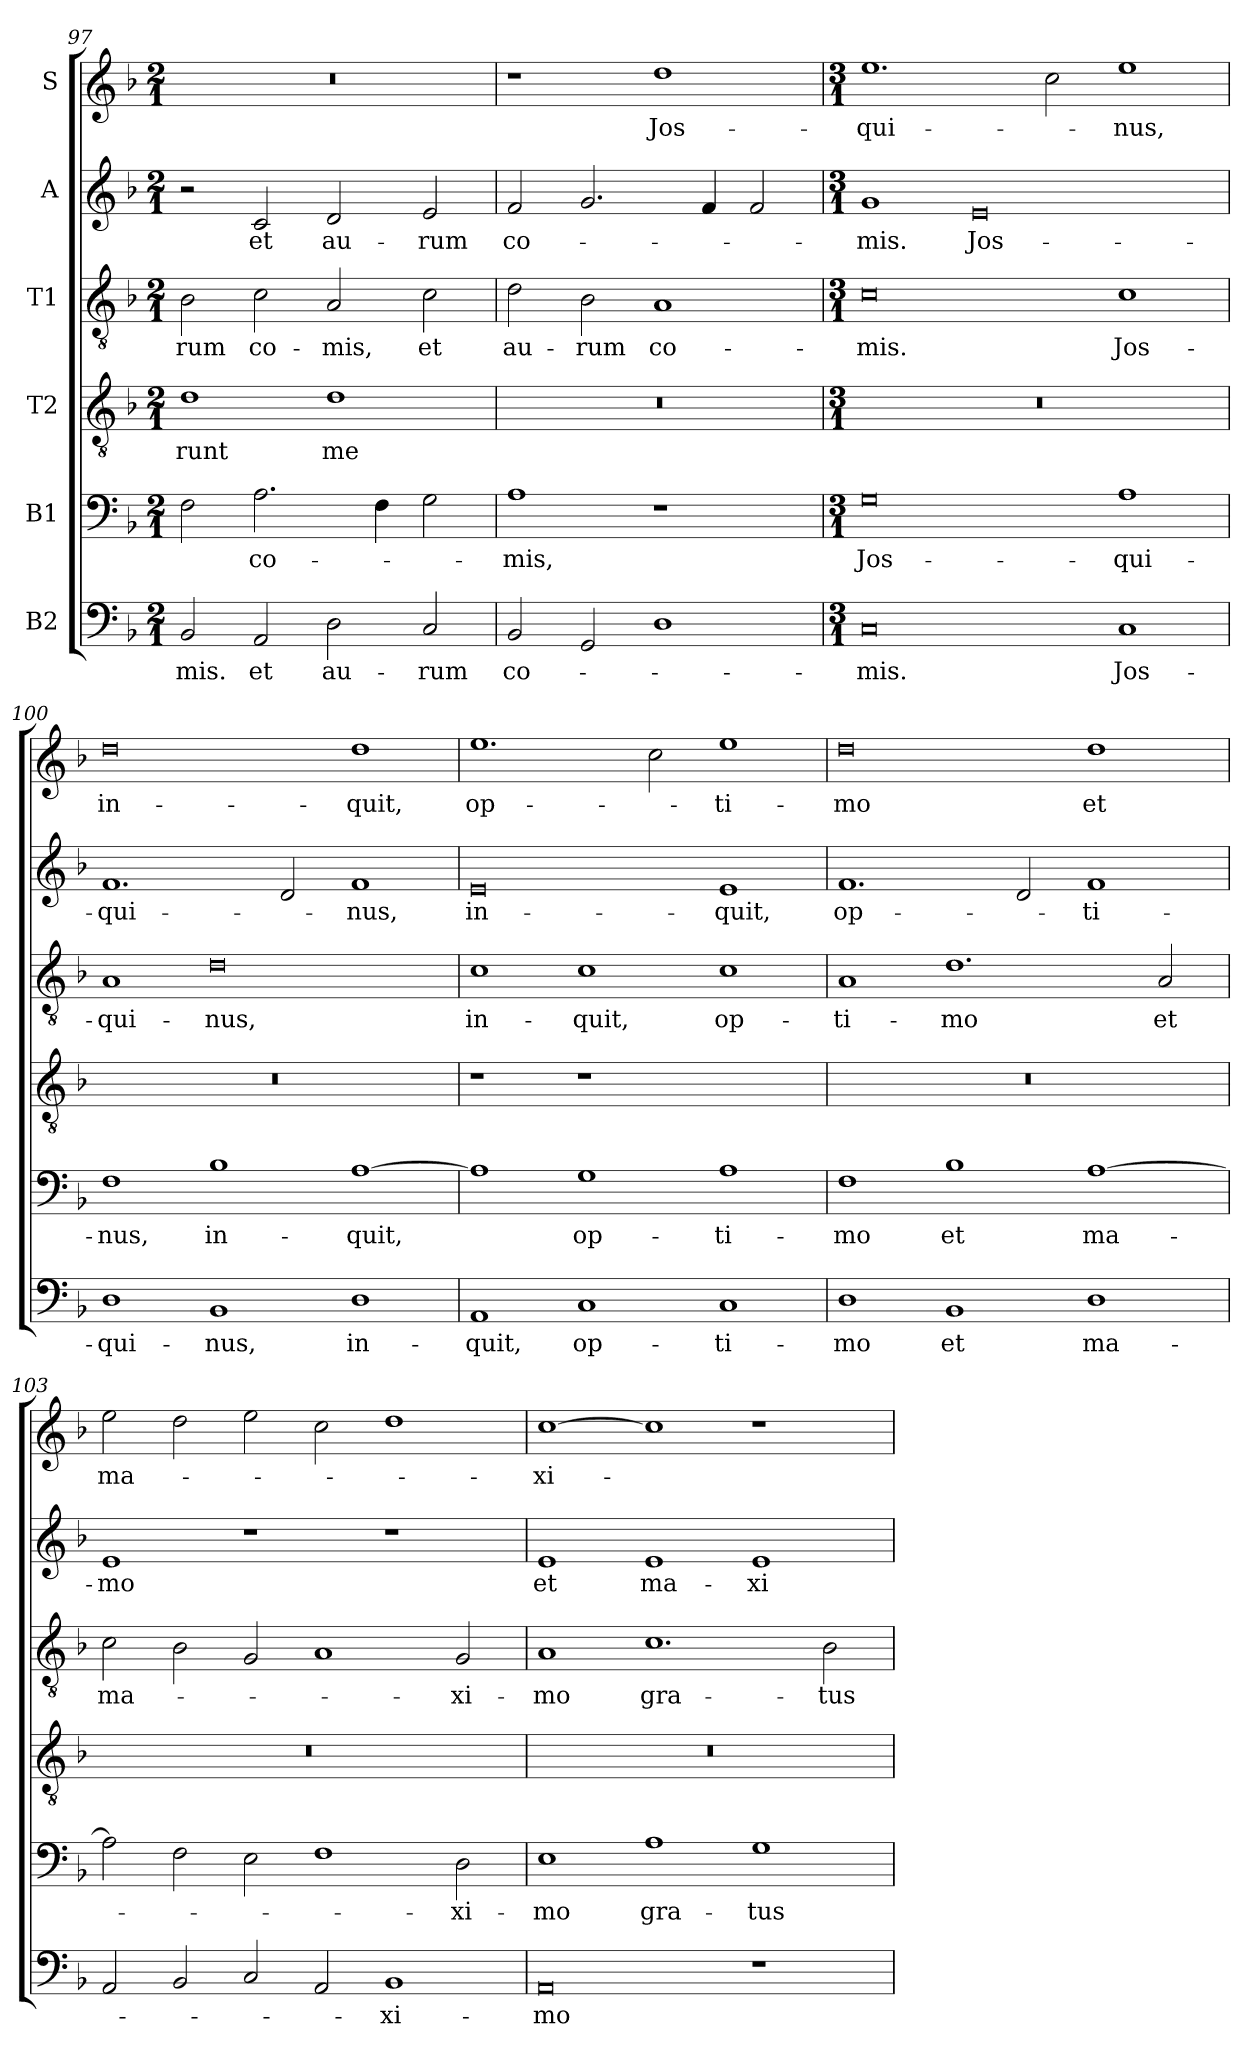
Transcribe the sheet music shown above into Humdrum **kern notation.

**kern	**text	**kern	**text	**kern	**text	**kern	**text	**kern	**text	**kern	**text
*part6	*part6	*part5	*part5	*part4	*part4	*part3	*part3	*part2	*part2	*part1	*part1
*staff6	*staff6	*staff5	*staff5	*staff4	*staff4	*staff3	*staff3	*staff2	*staff2	*staff1	*staff1
*I"B2	*	*I"B1	*	*I"T2	*	*I"T1	*	*I"A	*	*I"S	*
*clefF4	*	*clefF4	*	*clefGv2	*	*clefGv2	*	*clefG2	*	*clefG2	*
*k[b-]	*	*k[b-]	*	*k[b-]	*	*k[b-]	*	*k[b-]	*	*k[b-]	*
*F:	*	*F:	*	*F:	*	*F:	*	*F:	*	*F:	*
*M2/1	*	*M2/1	*	*M2/1	*	*M2/1	*	*M2/1	*	*M2/1	*
=97	=97	=97	=97	=97	=97	=97	=97	=97	=97	=97	=97
!	!LO:LY:b	!	!	!	!LO:LY:b	!	!LO:LY:b	!	!	!	!
2BB-/	-mis.	2F\	.	1d	-runt	2B-\	-rum	2r	.	0r	.
!	!LO:LY:b	!	!LO:LY:b	!	!	!	!LO:LY:b	!	!LO:LY:b	!	!
2AA/	et	2.A\	co-	.	.	2c\	co-	2c/	et	.	.
!	!LO:LY:b	!	!	!	!LO:LY:b	!	!LO:LY:b	!	!LO:LY:b	!	!
2D\	au-	.	.	1d	me	2A/	-mis,	2d/	au-	.	.
.	.	4F\	.	.	.	.	.	.	.	.	.
!	!LO:LY:b	!	!	!	!	!	!LO:LY:b	!	!LO:LY:b	!	!
2C/	-rum	2G\	.	.	.	2c\	et	2e/	-rum	.	.
=98	=98	=98	=98	=98	=98	=98	=98	=98	=98	=98	=98
!	!LO:LY:b	!	!LO:LY:b	!	!	!	!LO:LY:b	!	!LO:LY:b	!	!
2BB-/	co-	1A	-mis,	0r	.	2d\	au-	2f/	co-	1r	.
!	!	!	!	!	!	!	!LO:LY:b	!	!	!	!
2GG/	.	.	.	.	.	2B-\	-rum	2.g/	.	.	.
!	!	!	!	!	!	!	!LO:LY:b	!	!	!	!LO:LY:b
1D	.	1r	.	.	.	1A	co-	.	.	1dd	Jos-
.	.	.	.	.	.	.	.	4f/	.	.	.
.	.	.	.	.	.	.	.	2f/	.	.	.
!!LO:LB:g=z
=99	=99	=99	=99	=99	=99	=99	=99	=99	=99	=99	=99
*M3/1	*	*M3/1	*	*M3/1	*	*M3/1	*	*M3/1	*	*M3/1	*
!	!LO:LY:b	!	!LO:LY:b	!	!	!	!LO:LY:b	!	!LO:LY:b	!	!LO:LY:b
0C	-mis.	0G	Jos-	0.r	.	0c	-mis.	1g	-mis.	1.ee	-qui-
!	!	!	!	!	!	!	!	!	!LO:LY:b	!	!
.	.	.	.	.	.	.	.	0e	Jos-	.	.
.	.	.	.	.	.	.	.	.	.	2cc\	.
!	!LO:LY:b	!	!LO:LY:b	!	!	!	!LO:LY:b	!	!	!	!LO:LY:b
1C	Jos-	1A	-qui-	.	.	1c	Jos-	.	.	1ee	-nus,
=100	=100	=100	=100	=100	=100	=100	=100	=100	=100	=100	=100
!	!LO:LY:b	!	!LO:LY:b	!	!	!	!LO:LY:b	!	!LO:LY:b	!	!LO:LY:b
1D	-qui-	1F	-nus,	0.r	.	1A	-qui-	1.f	-qui-	0dd	in-
!	!LO:LY:b	!	!LO:LY:b	!	!	!	!LO:LY:b	!	!	!	!
1BB-	-nus,	1B-	in-	.	.	0d	-nus,	.	.	.	.
.	.	.	.	.	.	.	.	2d/	.	.	.
!	!LO:LY:b	!	!LO:LY:b	!	!	!	!	!	!LO:LY:b	!	!LO:LY:b
1D	in-	[1A	-quit,	.	.	.	.	1f	-nus,	1dd	-quit,
=101	=101	=101	=101	=101	=101	=101	=101	=101	=101	=101	=101
!	!LO:LY:b	!	!	!	!	!	!LO:LY:b	!	!LO:LY:b	!	!LO:LY:b
1AA	-quit,	1A]	.	1r	.	1c	in-	0e	in-	1.ee	op-
!	!LO:LY:b	!	!LO:LY:b	!	!	!	!LO:LY:b	!	!	!	!
1C	op-	1G	op-	1r	.	1c	-quit,	.	.	.	.
.	.	.	.	.	.	.	.	.	.	2cc\	.
!	!LO:LY:b	!	!LO:LY:b	!	!	!	!LO:LY:b	!	!LO:LY:b	!	!LO:LY:b
1C	-ti-	1A	-ti-	1ryy	.	1c	op-	1e	-quit,	1ee	-ti-
=102	=102	=102	=102	=102	=102	=102	=102	=102	=102	=102	=102
!	!LO:LY:b	!	!LO:LY:b	!	!	!	!LO:LY:b	!	!LO:LY:b	!	!LO:LY:b
1D	-mo	1F	-mo	0.r	.	1A	-ti-	1.f	op-	0dd	-mo
!	!LO:LY:b	!	!LO:LY:b	!	!	!	!LO:LY:b	!	!	!	!
1BB-	et	1B-	et	.	.	1.d	-mo	.	.	.	.
.	.	.	.	.	.	.	.	2d/	.	.	.
!	!LO:LY:b	!	!LO:LY:b	!	!	!	!	!	!LO:LY:b	!	!LO:LY:b
1D	ma-	[1A	ma-	.	.	.	.	1f	-ti-	1dd	et
!	!	!	!	!	!	!	!LO:LY:b	!	!	!	!
.	.	.	.	.	.	2A/	et	.	.	.	.
=103	=103	=103	=103	=103	=103	=103	=103	=103	=103	=103	=103
!	!	!	!	!	!	!	!LO:LY:b	!	!LO:LY:b	!	!LO:LY:b
2AA/	.	2A\]	.	0.r	.	2c\	ma-	1e	-mo	2ee\	ma-
2BB-/	.	2F\	.	.	.	2B-\	.	.	.	2dd\	.
2C/	.	2E\	.	.	.	2G/	.	1r	.	2ee\	.
2AA/	.	1F	.	.	.	1A	.	.	.	2cc\	.
!	!LO:LY:b	!	!	!	!	!	!	!	!	!	!
1BB-	-xi-	.	.	.	.	.	.	1r	.	1dd	.
!	!	!	!LO:LY:b	!	!	!	!LO:LY:b	!	!	!	!
.	.	2D\	-xi-	.	.	2G/	-xi-	.	.	.	.
=104	=104	=104	=104	=104	=104	=104	=104	=104	=104	=104	=104
!	!LO:LY:b	!	!LO:LY:b	!	!	!	!LO:LY:b	!	!LO:LY:b	!	!LO:LY:b
0AA	-mo	1E	-mo	0.r	.	1A	-mo	1e	et	[1cc	-xi-
!	!	!	!LO:LY:b	!	!	!	!LO:LY:b	!	!LO:LY:b	!	!
.	.	1A	gra-	.	.	1.c	gra-	1e	ma-	1cc]	.
!	!	!	!LO:LY:b	!	!	!	!	!	!LO:LY:b	!	!
1r	.	1G	-tus	.	.	.	.	1e	-xi-	1r	.
!	!	!	!	!	!	!	!LO:LY:b	!	!	!	!
.	.	.	.	.	.	2B-\	-tus	.	.	.	.
=	=	=	=	=	=	=	=	=	=	=	=
*-	*-	*-	*-	*-	*-	*-	*-	*-	*-	*-	*-
